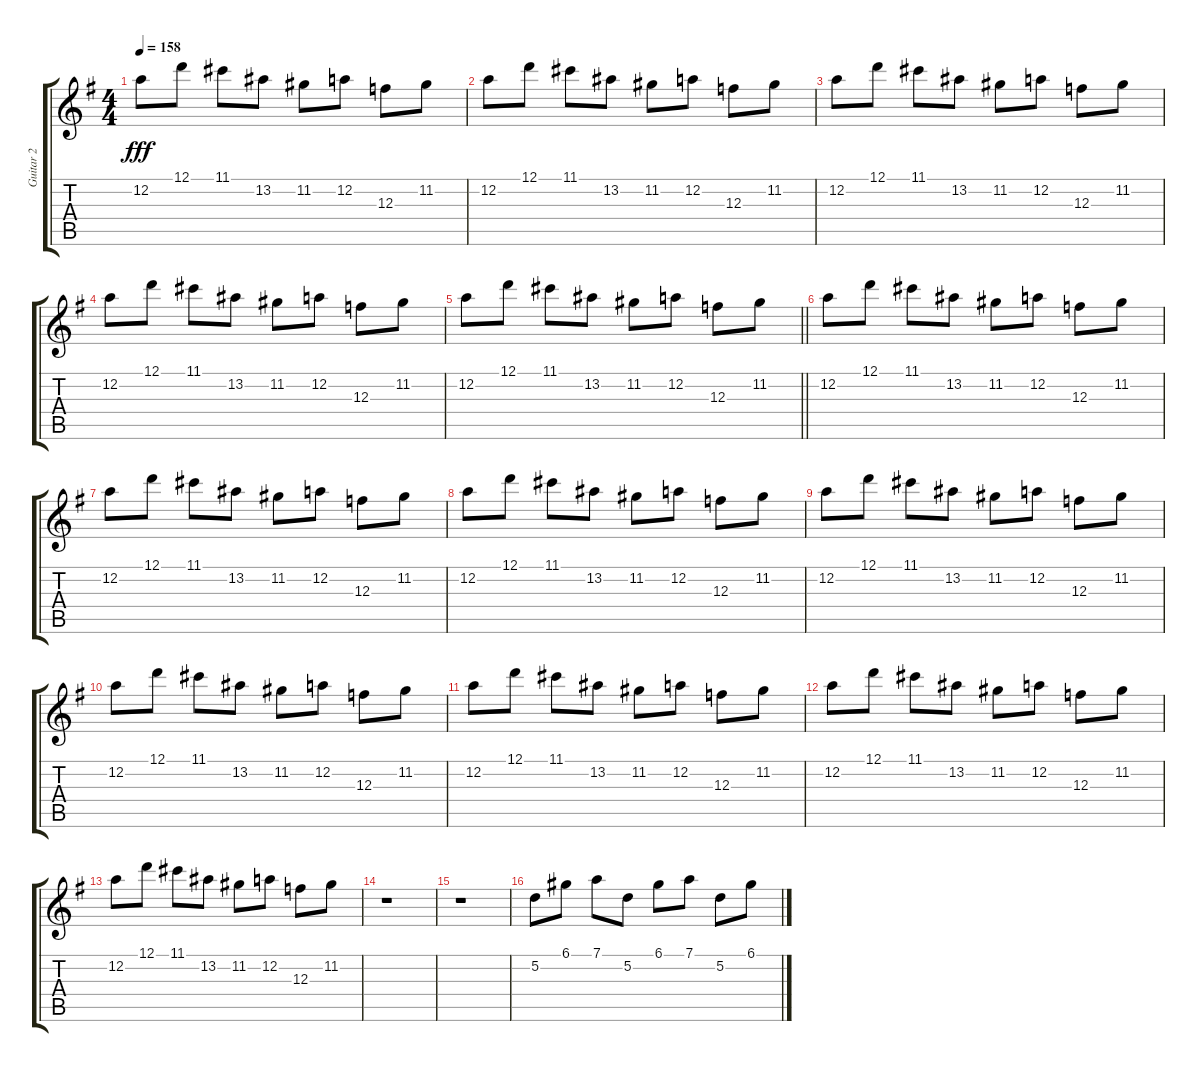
\track ("Guitar 2" "Guitar 2") {instrument overdrivenguitar}
\staff {score tabs}
\tuning (D4 A3 F3 C3 G2 D2) {hide}
\ts (4 4)
\tempo 158
\clef g2
\ks g
12.2.8{dy fff} 12.1.8 11.1.8 13.2.8 11.2.8 12.2.8 12.3.8 11.2.8 |
12.2.8 12.1.8 11.1.8 13.2.8 11.2.8 12.2.8 12.3.8 11.2.8 |
12.2.8 12.1.8 11.1.8 13.2.8 11.2.8 12.2.8 12.3.8 11.2.8 |
12.2.8 12.1.8 11.1.8 13.2.8 11.2.8 12.2.8 12.3.8 11.2.8 |
\barLineRight lightlight
12.2.8 12.1.8 11.1.8 13.2.8 11.2.8 12.2.8 12.3.8 11.2.8 |
12.2.8 12.1.8 11.1.8 13.2.8 11.2.8 12.2.8 12.3.8 11.2.8 |
12.2.8 12.1.8 11.1.8 13.2.8 11.2.8 12.2.8 12.3.8 11.2.8 |
12.2.8 12.1.8 11.1.8 13.2.8 11.2.8 12.2.8 12.3.8 11.2.8 |
12.2.8 12.1.8 11.1.8 13.2.8 11.2.8 12.2.8 12.3.8 11.2.8 |
12.2.8 12.1.8 11.1.8 13.2.8 11.2.8 12.2.8 12.3.8 11.2.8 |
12.2.8 12.1.8 11.1.8 13.2.8 11.2.8 12.2.8 12.3.8 11.2.8 |
12.2.8 12.1.8 11.1.8 13.2.8 11.2.8 12.2.8 12.3.8 11.2.8 |
12.2.8 12.1.8 11.1.8 13.2.8 11.2.8 12.2.8 12.3.8 11.2.8 |
r.1 |
r.1 |
5.2.8 6.1.8 7.1.8 5.2.8 6.1.8 7.1.8 5.2.8 6.1.8
